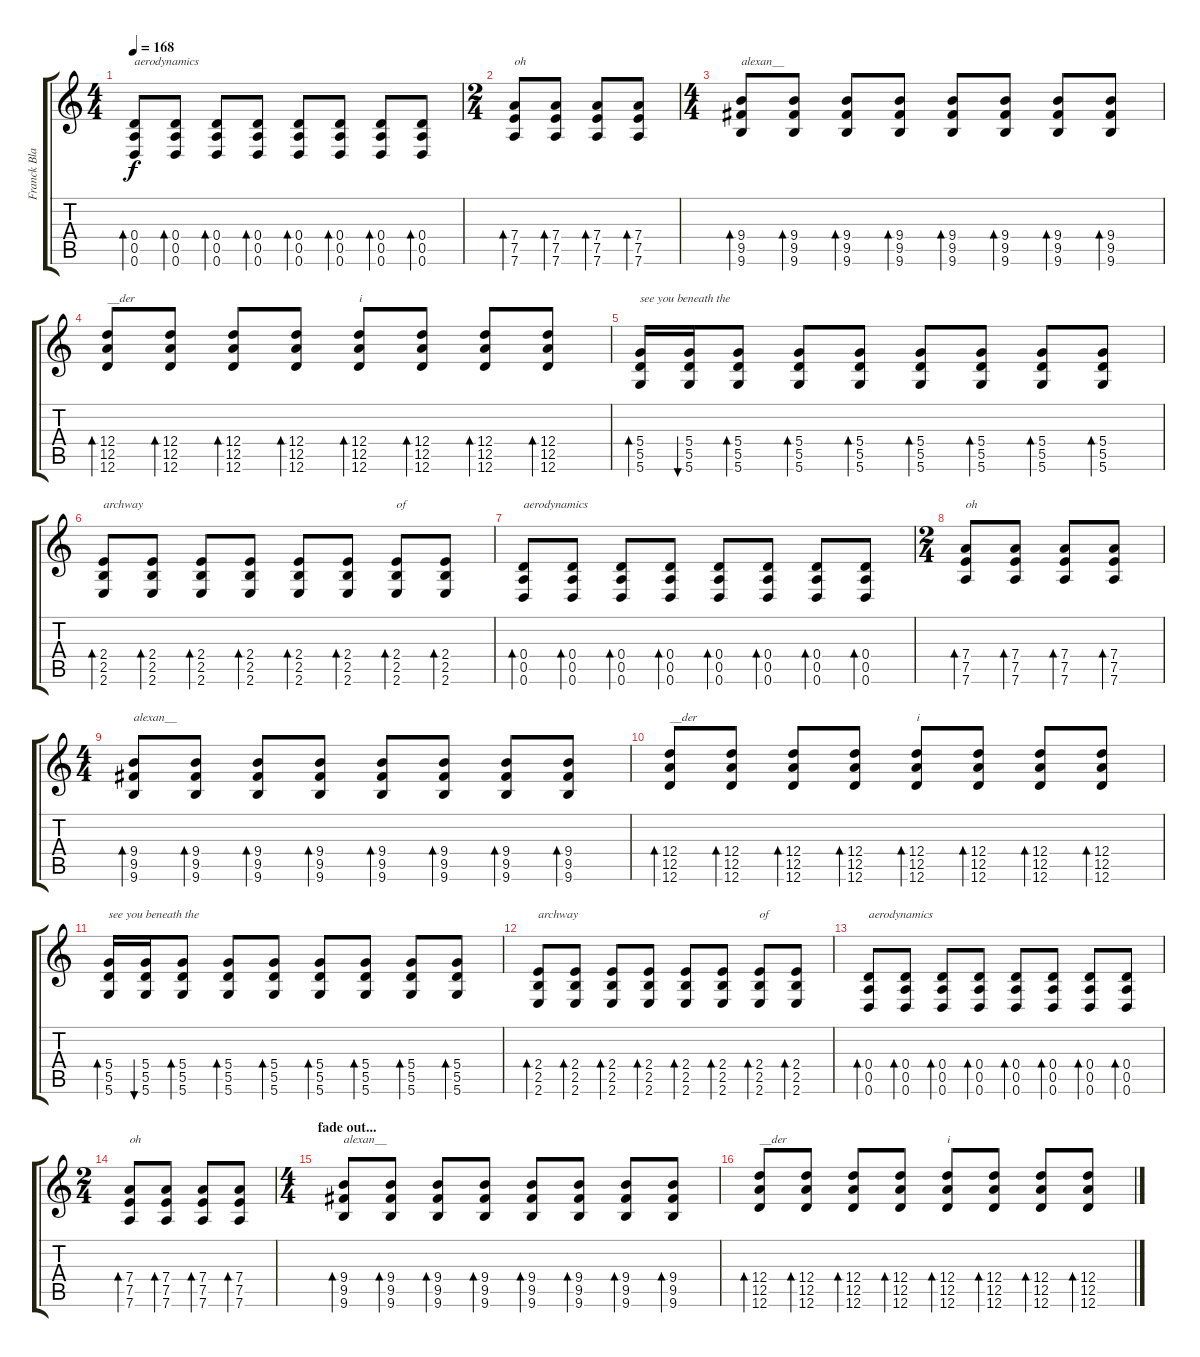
\track ("Franck Black" "Franck Bla") {instrument distortionguitar}
\staff {score tabs}
\tuning (E4 B3 G3 D3 A2 D2) {hide}
\ts (4 4)
\tempo 168
\clef g2
\ks c
(0.4 0.5 0.6).8{bd 60 txt "aerodynamics" dy f} (0.4 0.5 0.6).8{bd 60} (0.4 0.5 0.6).8{bd 60} (0.4 0.5 0.6).8{bd 60} (0.4 0.5 0.6).8{bd 60} (0.4 0.5 0.6).8{bd 60} (0.4 0.5 0.6).8{bd 60} (0.4 0.5 0.6).8{bd 60} |
\ts (2 4)
(7.4 7.5 7.6).8{bd 60 txt "oh"} (7.4 7.5 7.6).8{bd 60} (7.4 7.5 7.6).8{bd 60} (7.4 7.5 7.6).8{bd 60} |
\ts (4 4)
(9.4 9.5 9.6).8{bd 60 txt "alexan__"} (9.4 9.5 9.6).8{bd 60} (9.4 9.5 9.6).8{bd 60} (9.4 9.5 9.6).8{bd 60} (9.4 9.5 9.6).8{bd 60} (9.4 9.5 9.6).8{bd 60} (9.4 9.5 9.6).8{bd 60} (9.4 9.5 9.6).8{bd 60} |
(12.4 12.5 12.6).8{bd 60 txt "__der"} (12.4 12.5 12.6).8{bd 60} (12.4 12.5 12.6).8{bd 60} (12.4 12.5 12.6).8{bd 60} (12.4 12.5 12.6).8{bd 60 txt "i"} (12.4 12.5 12.6).8{bd 60} (12.4 12.5 12.6).8{bd 60} (12.4 12.5 12.6).8{bd 60} |
(5.4 5.5 5.6).16{bd 60 txt "see you beneath the"} (5.4 5.5 5.6).16{bu 60} (5.4 5.5 5.6).8{bd 60} (5.4 5.5 5.6).8{bd 60} (5.4 5.5 5.6).8{bd 60} (5.4 5.5 5.6).8{bd 60} (5.4 5.5 5.6).8{bd 60} (5.4 5.5 5.6).8{bd 60} (5.4 5.5 5.6).8{bd 60} |
(2.4 2.5 2.6).8{bd 60 txt "archway"} (2.4 2.5 2.6).8{bd 60} (2.4 2.5 2.6).8{bd 60} (2.4 2.5 2.6).8{bd 60} (2.4 2.5 2.6).8{bd 60} (2.4 2.5 2.6).8{bd 60} (2.4 2.5 2.6).8{bd 60 txt "of"} (2.4 2.5 2.6).8{bd 60} |
(0.4 0.5 0.6).8{bd 60 txt "aerodynamics"} (0.4 0.5 0.6).8{bd 60} (0.4 0.5 0.6).8{bd 60} (0.4 0.5 0.6).8{bd 60} (0.4 0.5 0.6).8{bd 60} (0.4 0.5 0.6).8{bd 60} (0.4 0.5 0.6).8{bd 60} (0.4 0.5 0.6).8{bd 60} |
\ts (2 4)
(7.4 7.5 7.6).8{bd 60 txt "oh"} (7.4 7.5 7.6).8{bd 60} (7.4 7.5 7.6).8{bd 60} (7.4 7.5 7.6).8{bd 60} |
\ts (4 4)
(9.4 9.5 9.6).8{bd 60 txt "alexan__"} (9.4 9.5 9.6).8{bd 60} (9.4 9.5 9.6).8{bd 60} (9.4 9.5 9.6).8{bd 60} (9.4 9.5 9.6).8{bd 60} (9.4 9.5 9.6).8{bd 60} (9.4 9.5 9.6).8{bd 60} (9.4 9.5 9.6).8{bd 60} |
(12.4 12.5 12.6).8{bd 60 txt "__der"} (12.4 12.5 12.6).8{bd 60} (12.4 12.5 12.6).8{bd 60} (12.4 12.5 12.6).8{bd 60} (12.4 12.5 12.6).8{bd 60 txt "i"} (12.4 12.5 12.6).8{bd 60} (12.4 12.5 12.6).8{bd 60} (12.4 12.5 12.6).8{bd 60} |
(5.4 5.5 5.6).16{bd 60 txt "see you beneath the"} (5.4 5.5 5.6).16{bu 60} (5.4 5.5 5.6).8{bd 60} (5.4 5.5 5.6).8{bd 60} (5.4 5.5 5.6).8{bd 60} (5.4 5.5 5.6).8{bd 60} (5.4 5.5 5.6).8{bd 60} (5.4 5.5 5.6).8{bd 60} (5.4 5.5 5.6).8{bd 60} |
(2.4 2.5 2.6).8{bd 60 txt "archway"} (2.4 2.5 2.6).8{bd 60} (2.4 2.5 2.6).8{bd 60} (2.4 2.5 2.6).8{bd 60} (2.4 2.5 2.6).8{bd 60} (2.4 2.5 2.6).8{bd 60} (2.4 2.5 2.6).8{bd 60 txt "of"} (2.4 2.5 2.6).8{bd 60} |
(0.4 0.5 0.6).8{bd 60 txt "aerodynamics"} (0.4 0.5 0.6).8{bd 60} (0.4 0.5 0.6).8{bd 60} (0.4 0.5 0.6).8{bd 60} (0.4 0.5 0.6).8{bd 60} (0.4 0.5 0.6).8{bd 60} (0.4 0.5 0.6).8{bd 60} (0.4 0.5 0.6).8{bd 60} |
\ts (2 4)
(7.4 7.5 7.6).8{bd 60 txt "oh"} (7.4 7.5 7.6).8{bd 60} (7.4 7.5 7.6).8{bd 60} (7.4 7.5 7.6).8{bd 60} |
\ts (4 4)
\section ("" "fade out...")
(9.4 9.5 9.6).8{bd 60 txt "alexan__"} (9.4 9.5 9.6).8{bd 60} (9.4 9.5 9.6).8{bd 60} (9.4 9.5 9.6).8{bd 60} (9.4 9.5 9.6).8{bd 60} (9.4 9.5 9.6).8{bd 60} (9.4 9.5 9.6).8{bd 60} (9.4 9.5 9.6).8{bd 60} |
(12.4 12.5 12.6).8{bd 60 txt "__der"} (12.4 12.5 12.6).8{bd 60} (12.4 12.5 12.6).8{bd 60} (12.4 12.5 12.6).8{bd 60} (12.4 12.5 12.6).8{bd 60 txt "i"} (12.4 12.5 12.6).8{bd 60} (12.4 12.5 12.6).8{bd 60} (12.4 12.5 12.6).8{bd 60}
